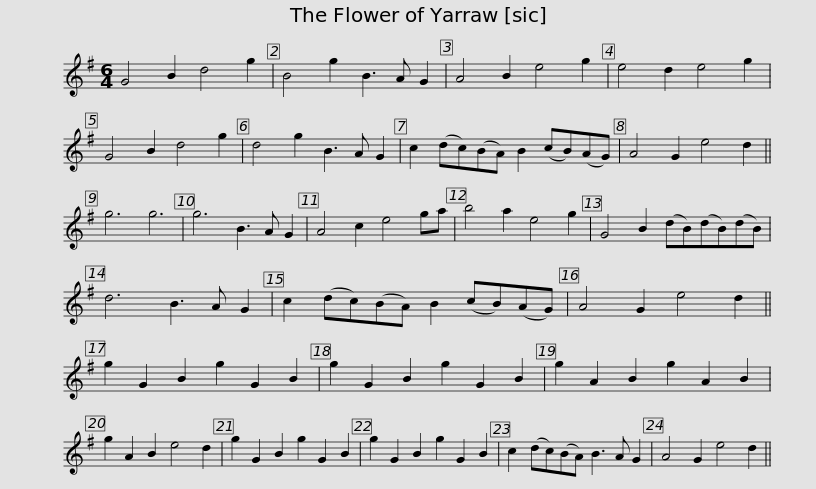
X:1
L:1/8
M:6/4
I:linebreak $
K:G
V:1 treble
V:1
 G4 B2 d4 g2 | B4 g2 B3 A G2 | A4 B2 e4 g2 | e4 d2 e4 g2 | G4 B2 d4 g2 | %5
 d4 g2 B3 A G2 | c2 (dc)(BA) B2 (cB)(AG) |$ A4 G2 e4 d2 || g6 g6 | g6 B3 A G2 | %10
 A4 c2 e4 ga | b4 a2 e4 g2 | G4 B2 (dB)(dB)(dB) | d6 B3 A G2 |$ c2 (dc)(BA) B2 (cB)(AG) | %15
 A4 G2 e4 d2 || g2 G2 B2 g2 G2 B2 | g2 G2 B2 g2 G2 B2 | g2 A2 B2 g2 A2 B2 | g2 A2 B2 e4 d2 |$ %20
 g2 G2 B2 g2 G2 B2 | g2 G2 B2 g2 G2 B2 | c2 (dc)(BA) B3 A G2 | A4 G2 e4 d2 || %24
